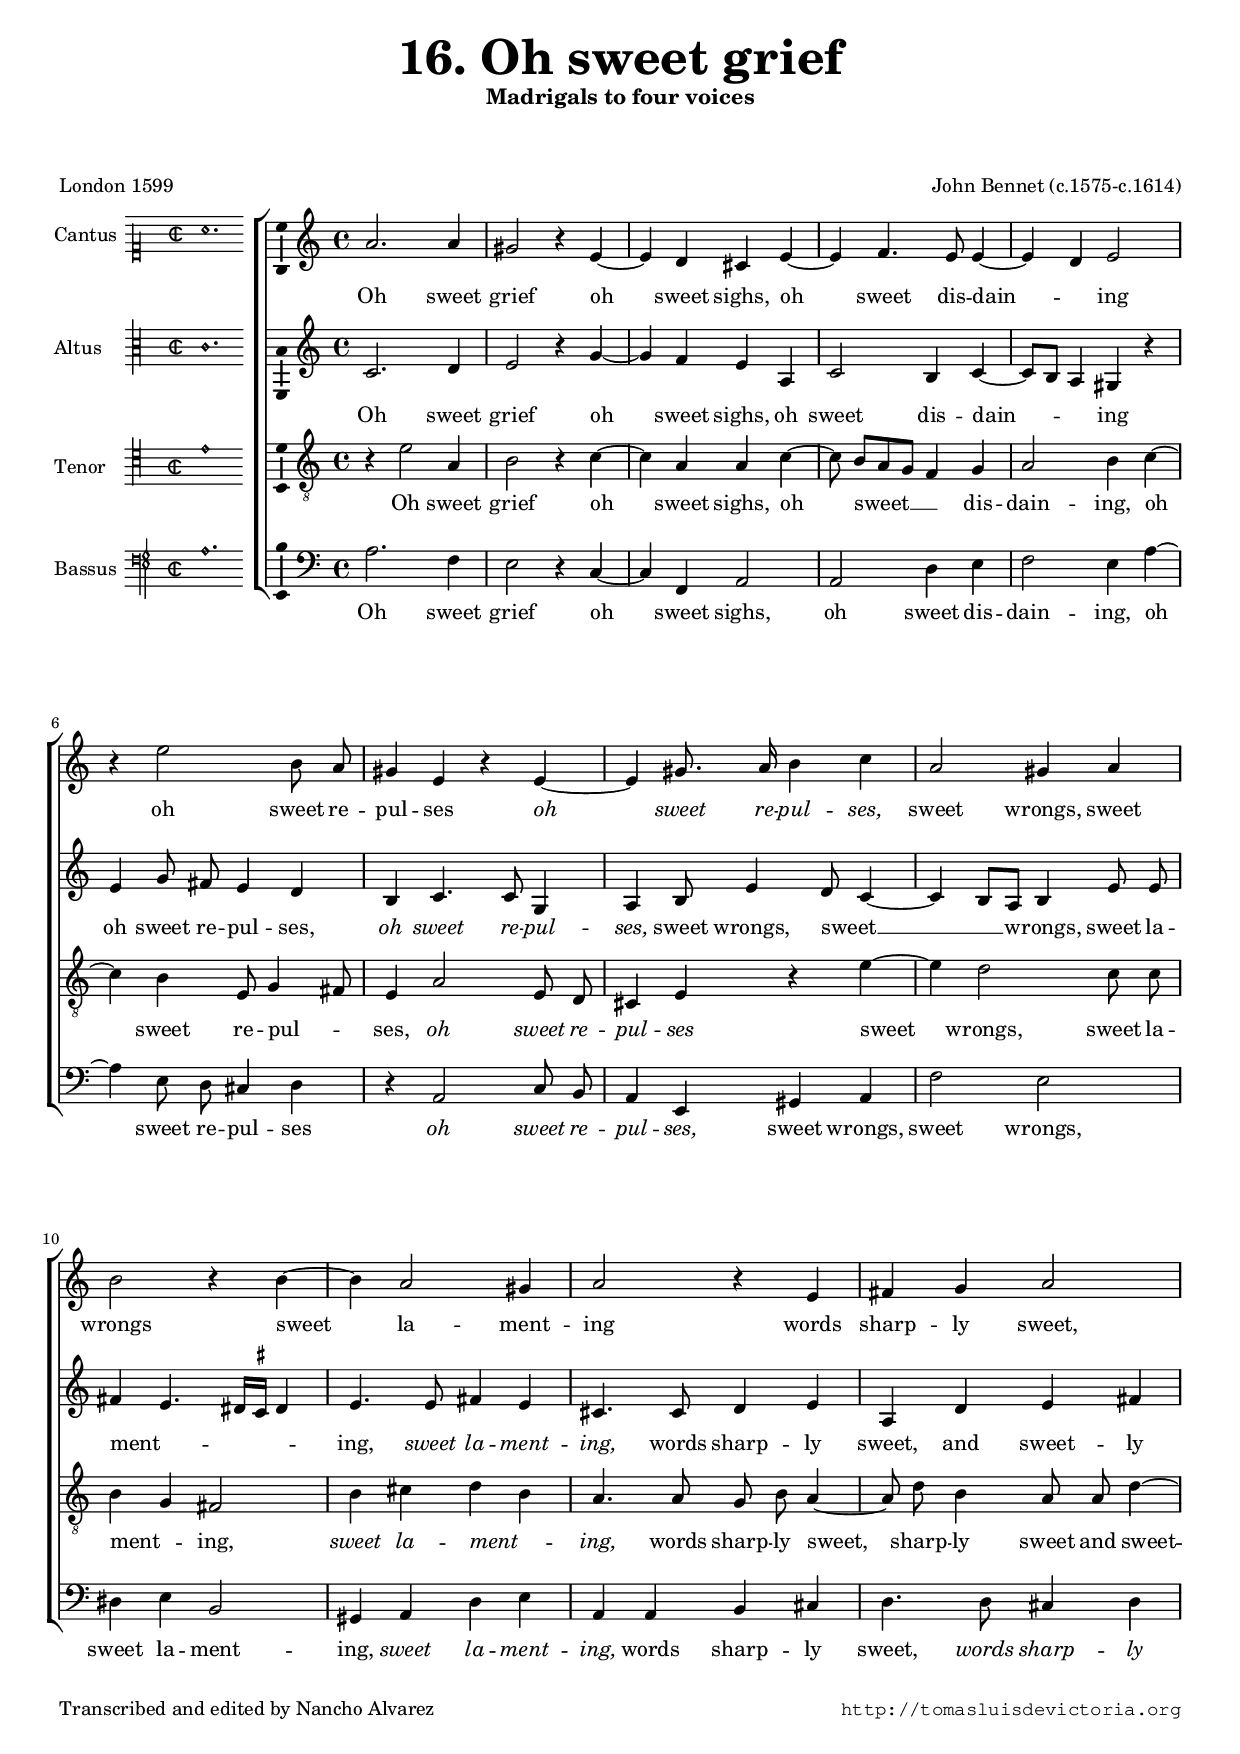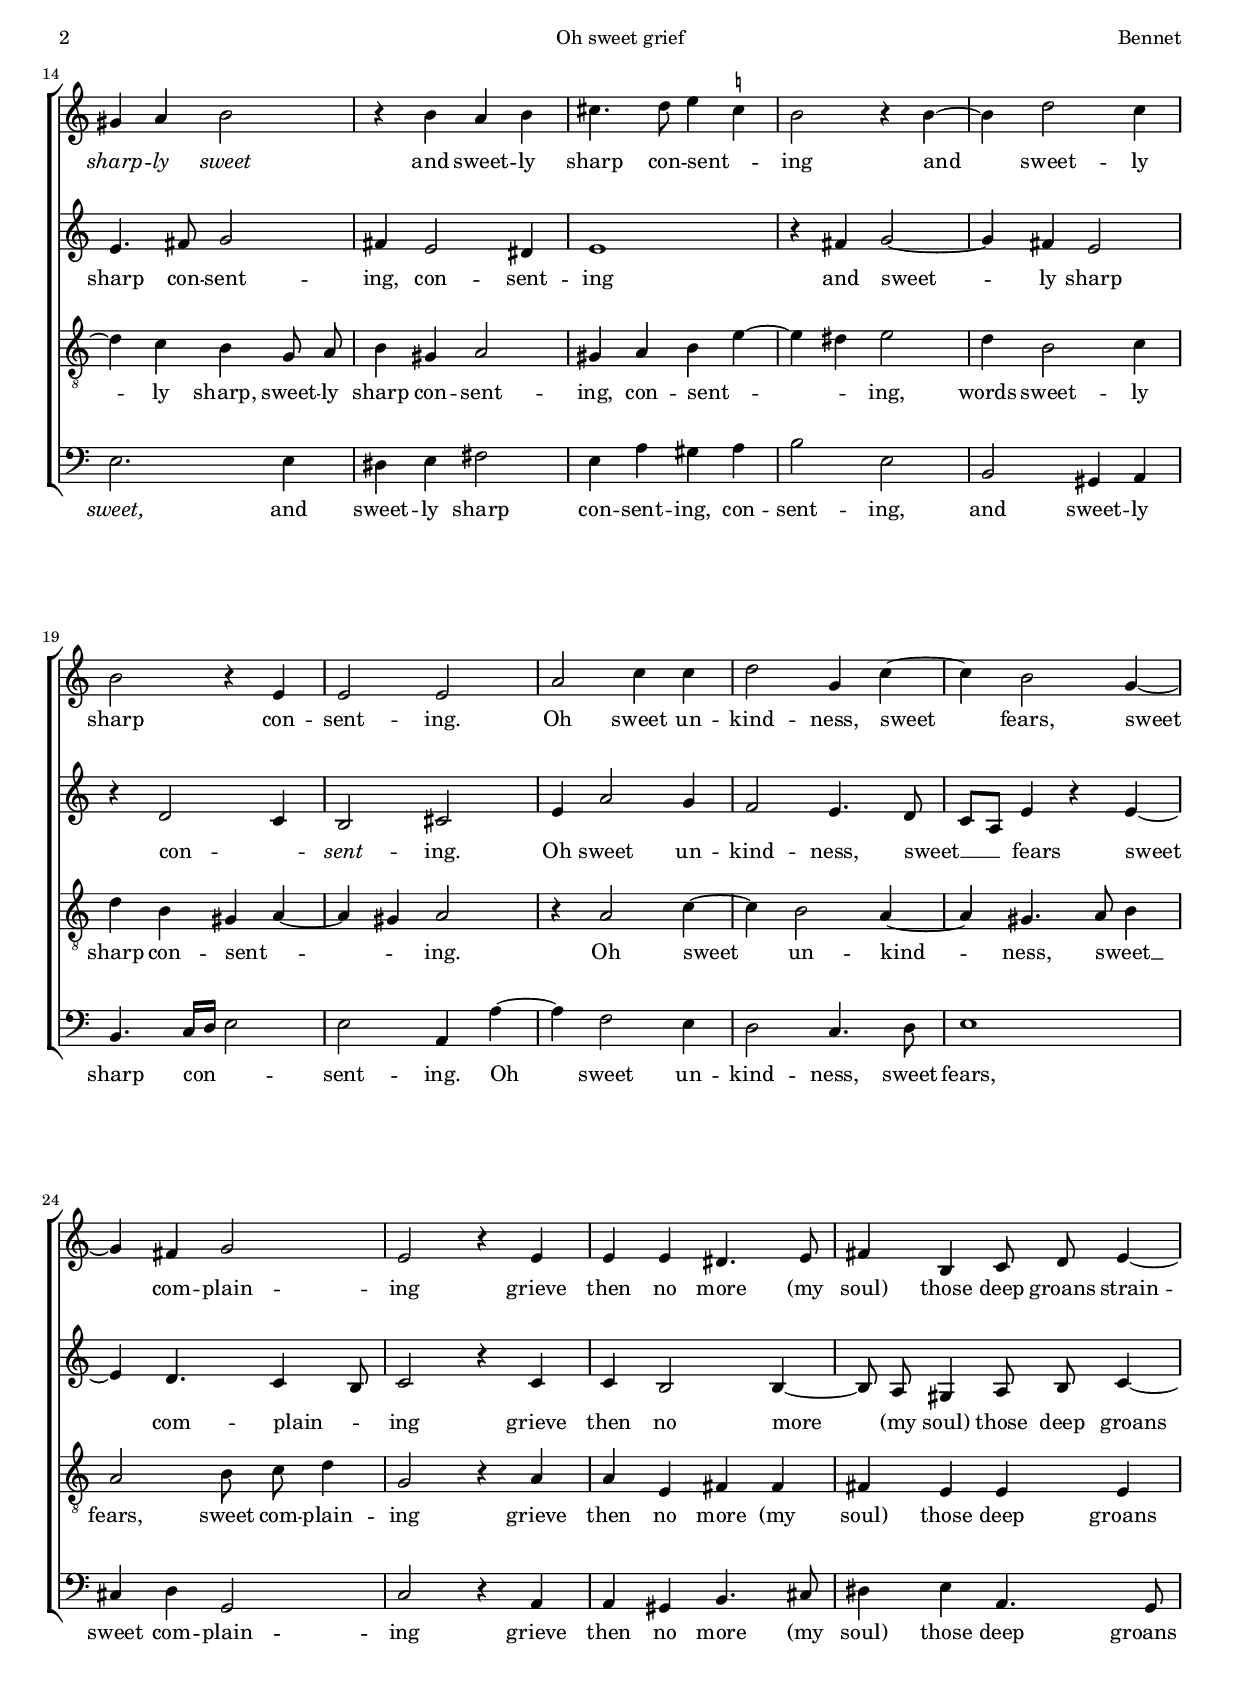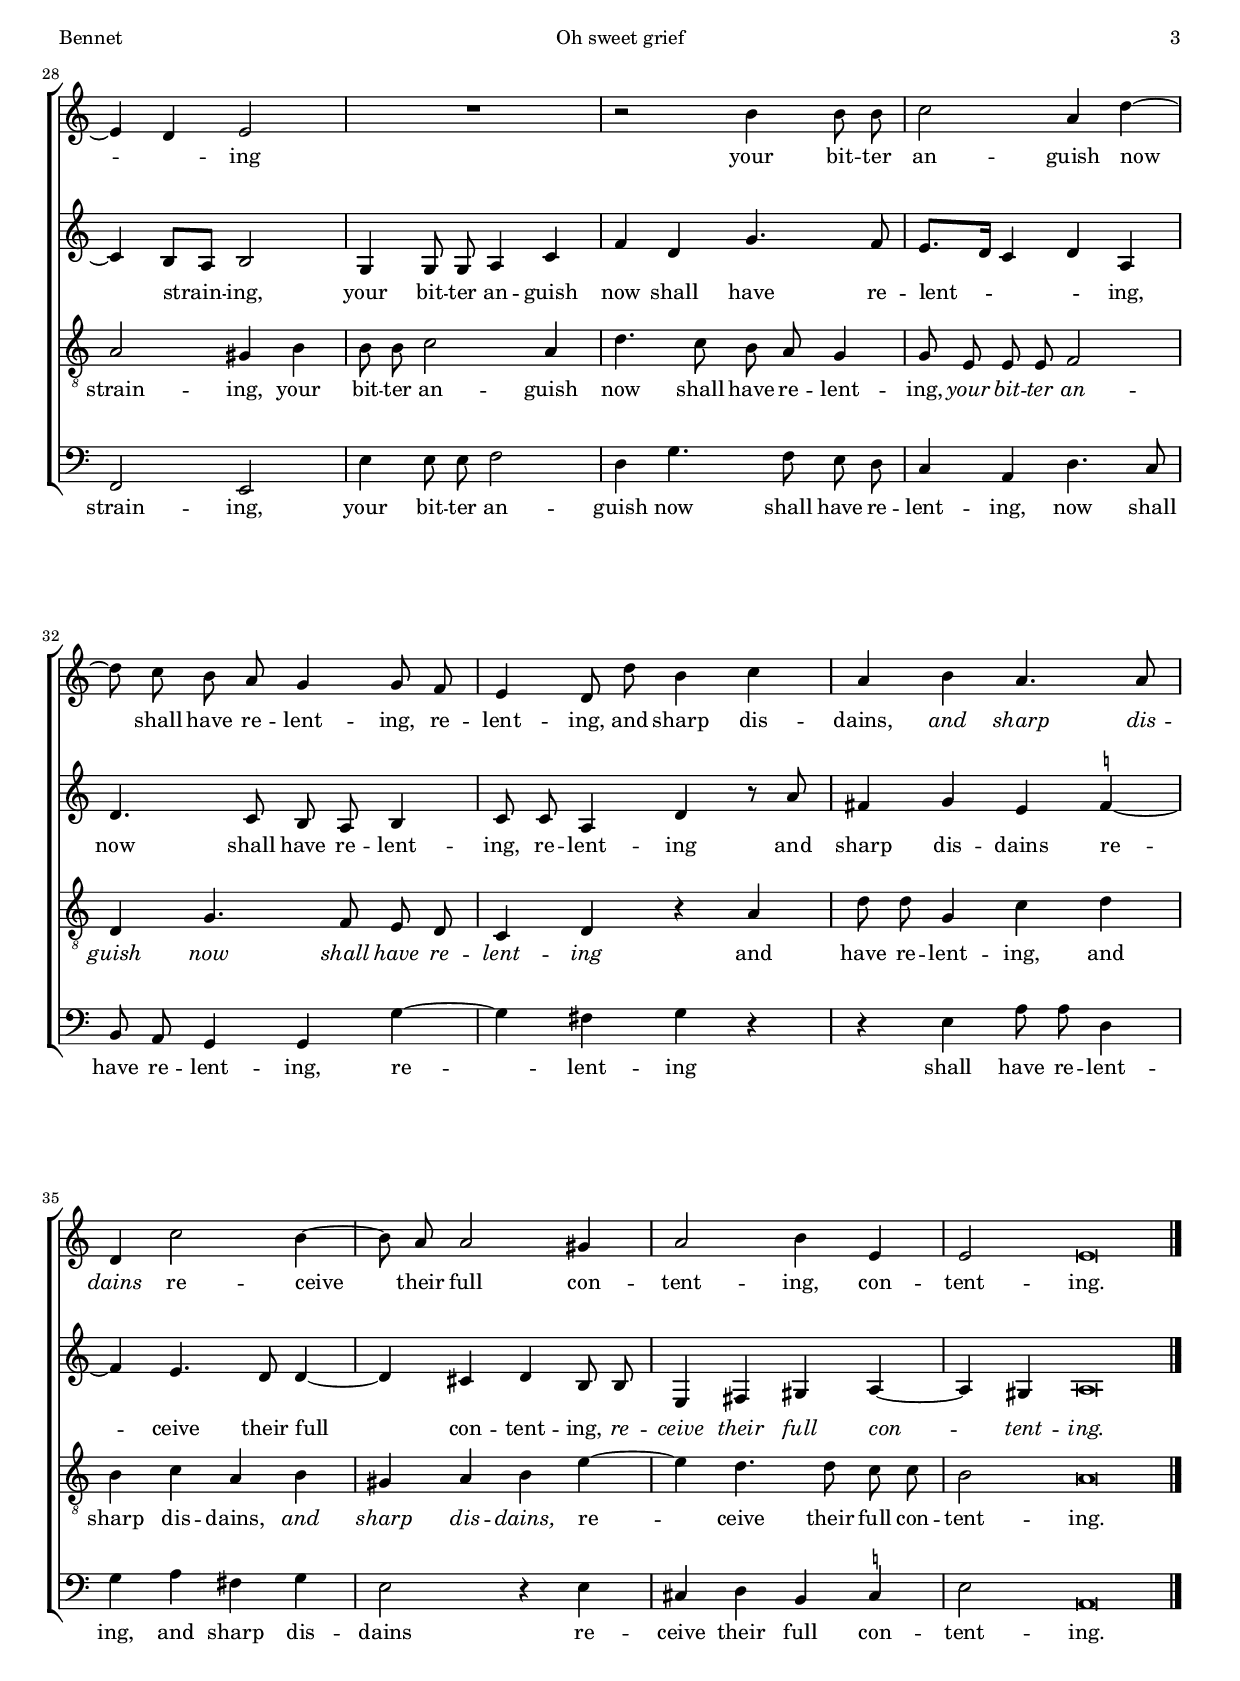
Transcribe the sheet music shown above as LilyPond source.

\version "2.18.0"

#(set-default-paper-size "a4")
#(set-global-staff-size 16.8)
#(ly:set-option 'point-and-click #f)
%mobile -s15.5 -i3.2

italicas=\override LyricText.font-shape = #'italic
rectas=\override LyricText.font-shape = #'upright
ss=\once \set suggestAccidentals = ##t
mtempo={\tempo 4 = 68}
mtempob={\tempo 4 = 34}
incipitwidth = 20
mt=#(define-music-function (parser location offset) (number?) ; move lyric text
      #{ \once \override LyricText.X-offset = -$offset #})

htitle="Oh sweet grief"
hcomposer="Bennet"

\header {
	title=\markup{\fontsize #4 "16. Oh sweet grief"}
	subtitle="Madrigals to four voices"
	subsubtitle=\markup{\null \vspace #2 }
	composer="John Bennet (c.1575-c.1614)"
        pdfauthor=\composer
	%opus="(-)"
	poet=\markup{"London 1599"} % Madrigalls to foure voyces newly published by Iohn Bennet his first works (1599)
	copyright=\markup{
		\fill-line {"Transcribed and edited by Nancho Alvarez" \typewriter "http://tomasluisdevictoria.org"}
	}
%	tagline=""
}

global={\key c \major \time 4/4
        \skip 1*38 \bar "|."
}


cantus=\relative c''{
	a2. a4
	gis2 r4 e ~
	e d cis e ~
	e f4. e8 e4 ~
	e d e2
	r4 e'2 b8 a
	gis4 e r4 e ~
	e gis8. a16 b4 c
	a2 gis4 a
	b2 r4 b ~
	b a2 gis4
	a2 r4 e
	fis g a2
	gis4 a b2
	r4 b a b
	cis4. d8 e4 \ss c
	b2 r4 b ~
	b d2 c4
	b2 r4 e,
	e2 e 
	a2c4 c
	d2 g,4 c ~
	c b2 g4 ~
	g fis g2
	e r4 e
	e e  dis4. e8
	fis4 b, c8 d e4 ~
	e d e2
	R1
	r2 b'4 b8 b
	c2 a4 d ~
	d8 c b a g4 g8 f
	e4 d8 d' b4 c
	a4 b a4. a8
	d,4 c'2 b4 ~
	b8 a a2 gis4
	a2 b4 e,
	e2 \mtempob e\breve*1/4
}

altus=\relative c'{
	c2. d4
	e2 r4 g ~
	g f e a,
	c2 b4 c ~
	c8[ b] a4 gis r
	e'4 g8 fis e4 d
	b4 c4. c8 g4
	a4 b8 e4 d8 c4 ~
	c4 b8[ a] b4 e8 e
	fis4 e4. dis16[ \ss cis] dis4
	e4. e8 fis4 e
	cis4. cis8 d4 e
	a, d e fis
	e4. fis8 g2
	fis4 e2 dis4
	e1
	r4 fis g2 ~
	g4 fis e2
	r4 d2 c4
	b2 cis
	e4 a2 g4
	f2 e4. d8
	c8[ a] e'4 r4 e ~
	e d4. c4 b8
	c2 r4 c
	c b2 b4 ~
	b8 a gis4 a8 b c4 ~
	c4 b8[ a] b2
	g4 g8 g a4 c
	f d g4. f8
	e8.[ d16] c4 d a
	d4. c8 b a b4
	c8 c a4 d r8 a'
	fis4 g e \ss f ~
	f e4. d8 d4 ~
	d cis d4 b8 b
	e,4 fis gis a ~
	a gis a\breve*1/4
}

tenor=\relative c'{
	r4 e2 a,4
	b2 r4 c ~
	c a a c ~
	c8 b[ a g] f4 g
	a2 b4 c ~
	c b e,8 g4 fis8
	e4 a2 e8 d
	cis4 e r e' ~
	e4 d2 c8 c
	b4 g fis2
	b4 cis d4 b
	a4. a8 g b a4 ~
	a8 d b4 a8 a d4 ~
	d c b4 g8 a
	b4 gis a2
	gis4 a b e ~
	e dis e2
	d4 b2 c4
	d b gis a ~
	a gis a2
	r4 a2 c4 ~
	c b2 a4 ~
	a gis4. a8 b4
	a2 b8 c d4
	g,2 r4 a
	a e fis fis
	fis e e e
	a2 gis4 b
	b8 b c2 a4
	d4. c8 b a g4
	g8 e e e f2
	d4 g4. f8 e d
	c4 d r4 a'
	d8 d g,4 c d
	b c a b
	gis a b e ~
	e d4. d8 c c
	b2 a\breve*1/4 % H.: b2 cis
	
}

bassus=\relative c'{
	a2. f4
	e2 r4 c ~
	c f, a2
	a2 d4 e
	f2 e4 a ~
	a e8 d cis4 d
	r4 a2 c8 b
	a4 e gis a
	f'2 e
	dis4 e b2
	gis4 a d e
	a,4 a b cis
	d4. d8 cis4 d
	e2. e4
	dis e fis2
	e4 a gis a
	b2 e,
	b2 gis4 a
	b4. c16[ d] e2
	e a,4 a' ~
	a f2 e4
	d2 c4. d8
	e1
	cis4 d g,2
	c r4 a
	a gis b4. cis8
	dis4 e a,4. g8
	f2 e
	e'4 e8 e f2
	d4 g4. f8 e d
	c4 a d4. c8
	b8 a g4 g g' ~
	g4 fis g4 r
	r4 e a8 a d,4
	g4 a fis g
	e2 r4 e
	cis d b \ss c
	e2 a,\breve*1/4
}

textocantus=\lyricmode{
Oh sweet grief % O sweet griefe
oh sweet sighs, % sighes
oh sweet dis -- dain -- _ ing % dayn
oh sweet re -- pul -- ses
\italicas oh sweet re -- pul -- ses, \rectas
sweet wrongs, sweet wrongs
sweet la -- ment -- ing
words sharp -- ly sweet,
\italicas sharp -- ly sweet \rectas
and sweet -- ly sharp con -- sent -- _ ing
and sweet -- ly sharp con -- sent -- ing.
Oh sweet un -- kind -- ness,
sweet fears, % feares
sweet com -- plain -- ing % playn
grieve then no more 
(my soul)
those deep groans \mt #2 strain -- _ ing % deepe grones strayn
your bit -- ter an -- guish now
shall have re -- lent -- ing,
re -- lent -- ing,
and sharp dis -- dains, % sharpe disdaines
\italicas and sharp dis -- dains \rectas
re -- ceive their full con -- tent -- ing, % receave
con -- tent -- ing.
}

textoaltus=\lyricmode{
Oh sweet grief
oh sweet sighs,
oh sweet dis -- dain -- _ ing
oh sweet re -- pul -- ses,
\italicas oh sweet re -- pul -- ses, \rectas
sweet wrongs, sweet __ _ _ wrongs, % wronges
sweet la -- ment -- _ _ _ ing,
\italicas sweet la -- ment -- ing, \rectas
words sharp -- ly sweet,
and sweet -- ly sharp con -- sent -- ing, % concenting
con -- sent -- ing
and sweet -- ly sharp con -- _ \italicas sent -- \rectas ing. % sent _ 
Oh sweet un -- kind -- ness,
sweet __ _ \mt #1 fears
sweet com -- plain -- _ ing
grieve then no more (my soul)
those deep \mt #2 groans strain -- ing,
your bit -- ter an -- guish now
shall have re -- lent -- _ _ ing,
now shall have re -- lent -- ing,
re -- lent -- ing
and sharp dis -- dains
re -- ceive their full con -- tent -- ing,
\italicas re -- ceive their full con -- tent -- ing. \rectas
}

textotenor=\lyricmode{
Oh sweet grief
oh sweet sighs,
oh sweet __ _ dis -- dain -- ing,
oh sweet re -- pul -- _ ses,
\italicas oh sweet re -- pul -- ses \rectas
sweet wrongs, sweet la -- ment -- _ ing,
\italicas sweet la -- ment -- _ ing, \rectas
words sharp -- ly sweet,
sharp -- ly sweet
and \mt #1 sweet -- ly sharp,
sweet -- ly sharp con -- sent -- ing,
con -- sent -- _ _ ing,
words sweet -- ly sharp con -- sent -- _ _ ing.
Oh sweet un -- kind -- ness,
sweet __ _ fears,
sweet com -- plain -- ing
grieve then no more (my soul)
those deep groans strain -- ing,
your bit -- ter an -- guish
now shall have re -- lent -- ing,
\italicas your bit -- ter an -- guish
now shall have re -- lent -- ing \rectas
and have re -- lent -- ing,
and sharp dis -- dains,
\italicas and sharp dis -- dains, \rectas
re -- ceive their full con -- tent -- ing.
}

textobassus=\lyricmode{
Oh sweet grief
oh sweet sighs,
oh sweet dis -- dain -- ing,
oh sweet re -- pul -- ses
\italicas oh sweet re -- pul -- ses, \rectas
sweet wrongs,
sweet wrongs,
sweet la -- ment -- ing,
\italicas sweet la -- ment -- ing, \rectas
words sharp -- ly sweet,
\italicas words sharp -- ly sweet, \rectas
and sweet -- ly sharp con -- sent -- ing,
con -- sent -- ing,
and sweet -- ly sharp con -- _ sent -- ing.
Oh sweet un -- kind -- ness,
sweet fears,
sweet com -- plain -- ing
grieve then no more (my soul)
those deep \mt #4 groans strain -- ing,
your bit -- ter an -- guish now
shall have re -- lent -- ing,
now shall have re -- lent -- ing,
re -- lent -- ing
shall have re -- lent -- ing,
and sharp dis -- dains
re -- ceive their full con -- tent -- ing.
}


incipitcantus=\markup{
	\score{
		{ 
		\set Staff.instrumentName="Cantus "
		\override NoteHead.style = #'neomensural
		\override Staff.TimeSignature.style = #'neomensural
		\cadenzaOn 
		\clef "petrucci-c1"
		\key c \major
		\time 2/2
                a'1.
		} 

	\layout { line-width=\incipitwidth indent = 0 }
	}
}

incipitaltus=\markup{
	\score{
		{ 
		\set Staff.instrumentName="Altus    "
		\override NoteHead.style = #'neomensural 
		\override Staff.TimeSignature.style = #'neomensural
		\cadenzaOn 
		\clef "petrucci-c3"
		\key c \major
		\time 2/2
                c'1.
		} 
	\layout { line-width=\incipitwidth indent = 0 }
	}
}


incipittenor=\markup{
	\score{
		{ 
		\set Staff.instrumentName="Tenor   "
		\override NoteHead.style = #'neomensural 
		\override Staff.TimeSignature.style = #'neomensural
		\cadenzaOn 
		\clef "petrucci-c4"
		\key c \major
		\time 2/2
                e'1*3/2
		} 
	\layout { line-width=\incipitwidth indent=0 }
	}
}

incipitbassus=\markup{
	\score{
		{ 
		\set Staff.instrumentName="Bassus "
		\override NoteHead.style = #'neomensural
		\override Staff.TimeSignature.style = #'neomensural
		\cadenzaOn 
		\clef "petrucci-f4"
		\key c \major
		\time 2/2
                a1.
		} 
	\layout { line-width=\incipitwidth indent = 0 }
	}
}

%\layout {
%       \context {\Voice
%               \remove Ligature_bracket_engraver
%               \consists Mensural_ligature_engraver
%       }
%       line-width=\incipitwidth
%       indent = 0
%}



\score {\transpose c' c'{
\new ChoirStaff<<

	\new Staff <<\global
	\new Voice="v1" {
		\set Staff.instrumentName=\incipitcantus
		%\set Staff.instrumentName="Cantus "
		\clef "treble"
		\cantus }
	\new Lyrics \lyricsto "v1" {\textocantus }
	>>

	\new Staff <<\global
	\new Voice="v2" {
		\set Staff.instrumentName=\incipitaltus
		%\set Staff.instrumentName="Alto "
		\clef "treble"
		\altus }
	\new Lyrics \lyricsto "v2" {\textoaltus }
	>>
	
	\new Staff <<\global
	\new Voice="v3" {
		\set Staff.instrumentName=\incipittenor
		%\set Staff.instrumentName="Tenor "
		\clef "G_8"
		\tenor }
	\new Lyrics \lyricsto "v3" {\textotenor }
	>>

	\new Staff <<\global
	\new Voice="v4" {
		\set Staff.instrumentName=\incipitbassus
		%\set Staff.instrumentName="Bass "
		\clef "bass"
		\bassus }
	\new Lyrics \lyricsto "v4" {\textobassus }
	>>
	
>>

	} % transpose

\layout{ 
	\context {\Lyrics 
		\override VerticalAxisGroup.staff-affinity = #UP
		\override VerticalAxisGroup.nonstaff-relatedstaff-spacing =
			#'((basic-distance . 0) (minimum-distance . 0) (padding . 1))
		\override LyricText.font-size = #1.0
		\override LyricHyphen.minimum-distance = #0.5
	}
	\context {\Score 
		tempoHideNote = ##t
		\override BarNumber.padding = #2 
	}
	\context {\Voice 
		%melismaBusyProperties = #'()
		autoBeaming = ##f
	}
	\context {\Staff 
                %\RemoveEmptyStaves
                %\override VerticalAxisGroup.remove-first = ##t
		\override VerticalAxisGroup.staff-staff-spacing =
			#'((basic-distance . 11) (minimum-distance . 0) (padding . 1))
		\consists Ambitus_engraver 
		\override LigatureBracket.padding = #1
	}
}

%\midi { \mtempo }

}


\paper{
	evenHeaderMarkup=\markup  \fill-line { \fromproperty #'page:page-number-string \htitle \hcomposer }
	oddHeaderMarkup= \markup  \fill-line { \on-the-fly #not-first-page \hcomposer \on-the-fly #not-first-page \htitle \on-the-fly #not-first-page \fromproperty #'page:page-number-string }
	%system-count=6
	%page-count = 2
	ragged-last-bottom = ##f
	indent=3.5\cm
	system-system-spacing =
	#'((basic-distance . 20) (minimum-distance . 0) (padding . 5))
	top-system-spacing = % header
	#'((basic-distance . 8) (minimum-distance . 0) (padding . 0))
	last-bottom-spacing = % footer
	#'((basic-distance . 12) (minimum-distance . 0) (padding . 0))
	markup-system-spacing.padding = #1.5
}
